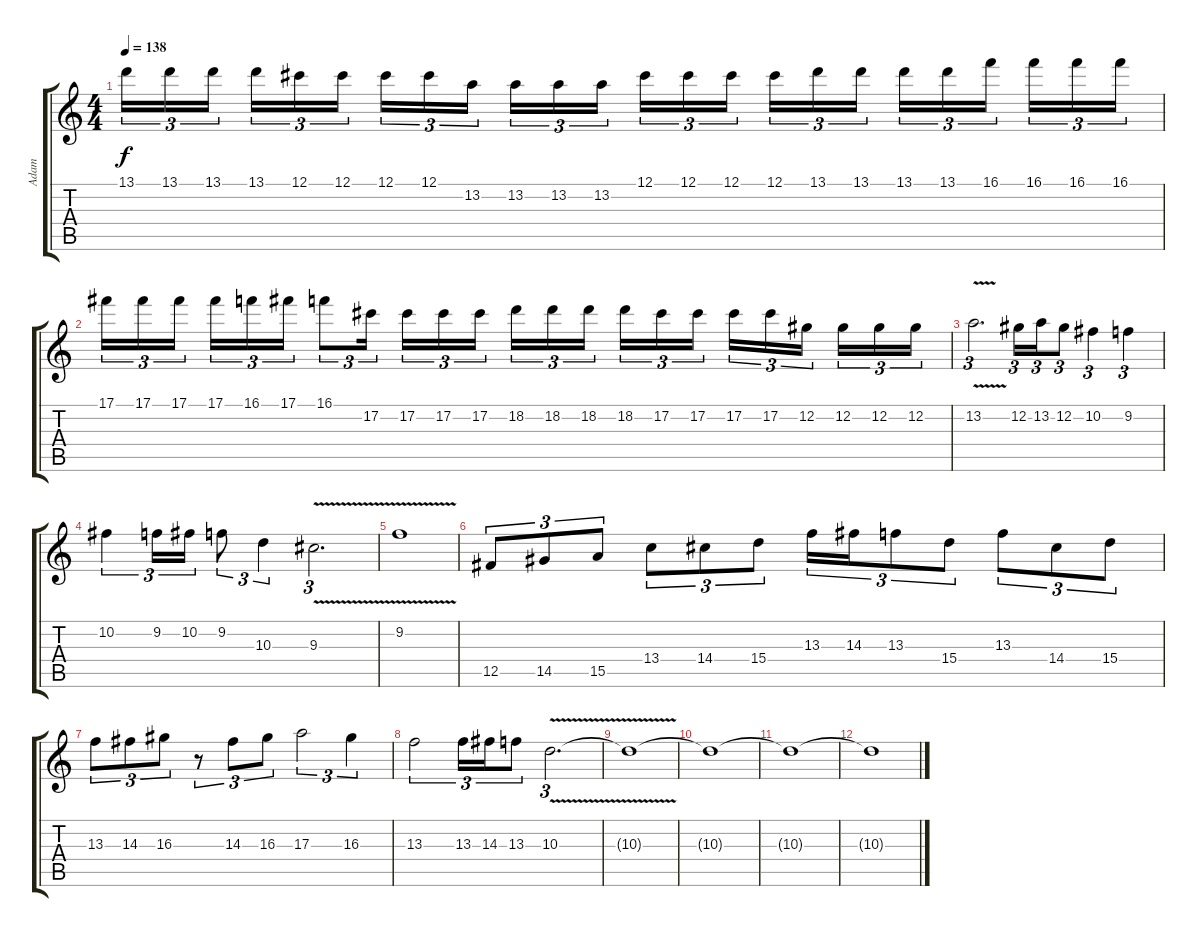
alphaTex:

\track ("Adam" "Adam") {instrument distortionguitar}
\staff {score tabs}
\tuning (Db4 Ab3 E3 B2 Gb2 B1) {hide}
\ts (4 4)
\tempo 138
\clef g2
\ks c
13.1.16{tu (3 2) dy f} 13.1.16{tu (3 2)} 13.1.16{tu (3 2) beam splitsecondary} 13.1.16{tu (3 2)} 12.1.16{tu (3 2)} 12.1.16{tu (3 2)} 12.1.16{tu (3 2)} 12.1.16{tu (3 2)} 13.2.16{tu (3 2) beam splitsecondary} 13.2.16{tu (3 2)} 13.2.16{tu (3 2)} 13.2.16{tu (3 2)} 12.1.16{tu (3 2)} 12.1.16{tu (3 2)} 12.1.16{tu (3 2) beam splitsecondary} 12.1.16{tu (3 2)} 13.1.16{tu (3 2)} 13.1.16{tu (3 2)} 13.1.16{tu (3 2)} 13.1.16{tu (3 2)} 16.1.16{tu (3 2) beam splitsecondary} 16.1.16{tu (3 2)} 16.1.16{tu (3 2)} 16.1.16{tu (3 2)} |
17.1.16{tu (3 2)} 17.1.16{tu (3 2)} 17.1.16{tu (3 2) beam splitsecondary} 17.1.16{tu (3 2)} 16.1.16{tu (3 2)} 17.1.16{tu (3 2)} 16.1.8{tu (3 2)} 17.2.16{tu (3 2) beam splitsecondary} 17.2.16{tu (3 2)} 17.2.16{tu (3 2)} 17.2.16{tu (3 2)} 18.2.16{tu (3 2)} 18.2.16{tu (3 2)} 18.2.16{tu (3 2) beam splitsecondary} 18.2.16{tu (3 2)} 17.2.16{tu (3 2)} 17.2.16{tu (3 2)} 17.2.16{tu (3 2)} 17.2.16{tu (3 2)} 12.2.16{tu (3 2) beam splitsecondary} 12.2.16{tu (3 2)} 12.2.16{tu (3 2)} 12.2.16{tu (3 2)} |
13.2{v}.2{d tu (3 2)} 12.2.16{tu (3 2)} 13.2.16{tu (3 2)} 12.2.8{tu (3 2)} 10.2.4{tu (3 2)} 9.2.4{tu (3 2)} |
10.2.4{tu (3 2)} 9.2.16{tu (3 2)} 10.2.16{tu (3 2)} 9.2.8{tu (3 2)} 10.3.4{tu (3 2)} 9.3{v}.2{d tu (3 2)} |
9.2{v}.1 |
12.5.8{tu (3 2)} 14.5.8{tu (3 2)} 15.5.8{tu (3 2)} 13.4.8{tu (3 2)} 14.4.8{tu (3 2)} 15.4.8{tu (3 2)} 13.3.16{tu (3 2)} 14.3.16{tu (3 2)} 13.3.8{tu (3 2)} 15.4.8{tu (3 2)} 13.3.8{tu (3 2)} 14.4.8{tu (3 2)} 15.4.8{tu (3 2)} |
13.3.8{tu (3 2)} 14.3.8{tu (3 2)} 16.3.8{tu (3 2)} r.8{tu (3 2)} 14.3.8{tu (3 2)} 16.3.8{tu (3 2)} 17.3.2{tu (3 2)} 16.3.4{tu (3 2)} |
13.3.2{tu (3 2)} 13.3.16{tu (3 2)} 14.3.16{tu (3 2)} 13.3.8{tu (3 2)} 10.3{v}.2{d tu (3 2)} |
10.3{t}.1 |
10.3{t}.1 |
10.3{t}.1 |
10.3{t}.1
